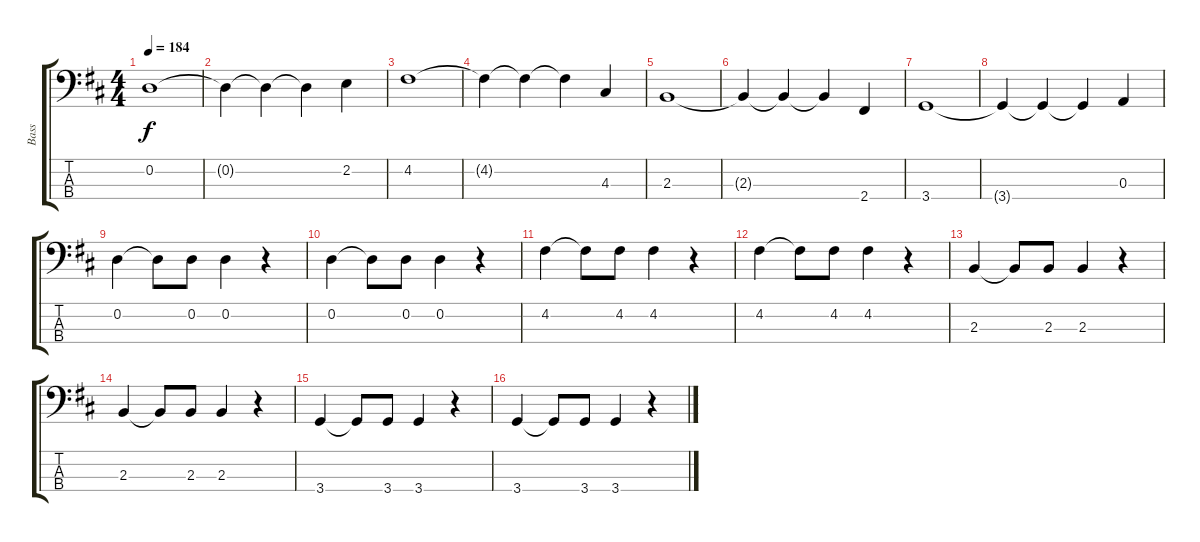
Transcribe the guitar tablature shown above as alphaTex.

\track ("Bass" "Bass") {instrument electricbassfinger}
\staff {score tabs}
\tuning (G2 D2 A1 E1) {hide}
\ts (4 4)
\tempo 184
\clef f4
\ks d
0.2.1{dy f} |
0.2{t}.4 0.2{t}.4 0.2{t}.4 2.2.4 |
4.2.1 |
4.2{t}.4 4.2{t}.4 4.2{t}.4 4.3.4 |
2.3.1 |
2.3{t}.4 2.3{t}.4 2.3{t}.4 2.4.4 |
3.4.1 |
3.4{t}.4 3.4{t}.4 3.4{t}.4 0.3.4 |
0.2.4 0.2{t}.8 0.2.8 0.2.4 r.4 |
0.2.4 0.2{t}.8 0.2.8 0.2.4 r.4 |
4.2.4 4.2{t}.8 4.2.8 4.2.4 r.4 |
4.2.4 4.2{t}.8 4.2.8 4.2.4 r.4 |
2.3.4 2.3{t}.8 2.3.8 2.3.4 r.4 |
2.3.4 2.3{t}.8 2.3.8 2.3.4 r.4 |
3.4.4 3.4{t}.8 3.4.8 3.4.4 r.4 |
3.4.4 3.4{t}.8 3.4.8 3.4.4 r.4
